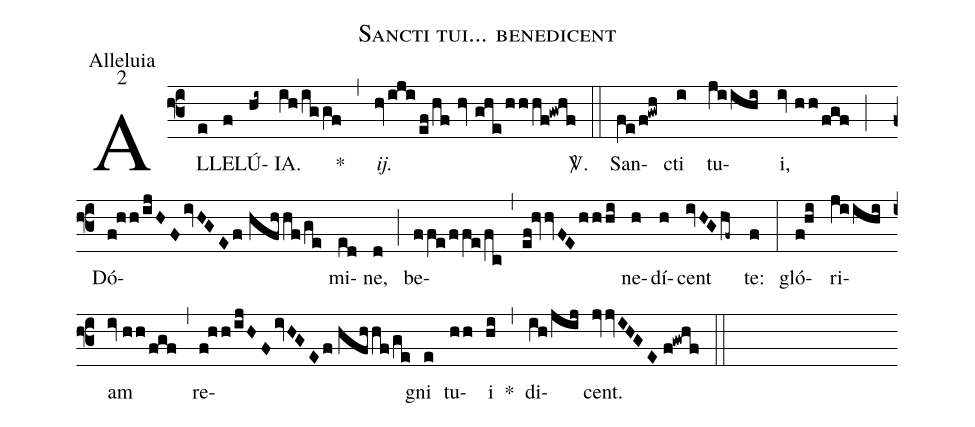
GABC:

name:Sancti tui... benedicent;
office-part:Alleluia;
mode:2;
%%
(f3) AL(e)LE(f)LÚ(hi~)IA.(ih/iggf) *(,) <i>ij.</i>(hv/iji/ef/hf//hv//ghe/hhhf!gwhf) <sp>V/</sp>.(::) San(fe/f!gwh)cti(i) tu(jiihi)i,(iv//hh/fgf) (;) Dó(f!hh/ijHF/ivHGEf//hfhhf/ge)mi(ed)ne,(d) (;) be(ffe/ffe/fc,ef!hvvFE/hhhi)ne(h)dí(h)cent(ivHG/hf~) te:(f) (:) gló(f!hi)ri(jiihi)am(iv//hh/fgf) (,) re(f!hh/ijHF/ivHGE/f//hfhhf/ge)gni(e) tu(hh)i(hi) *(,) di(ih/jij)cent.(jvvIHGE//f!gwhf) (::)
